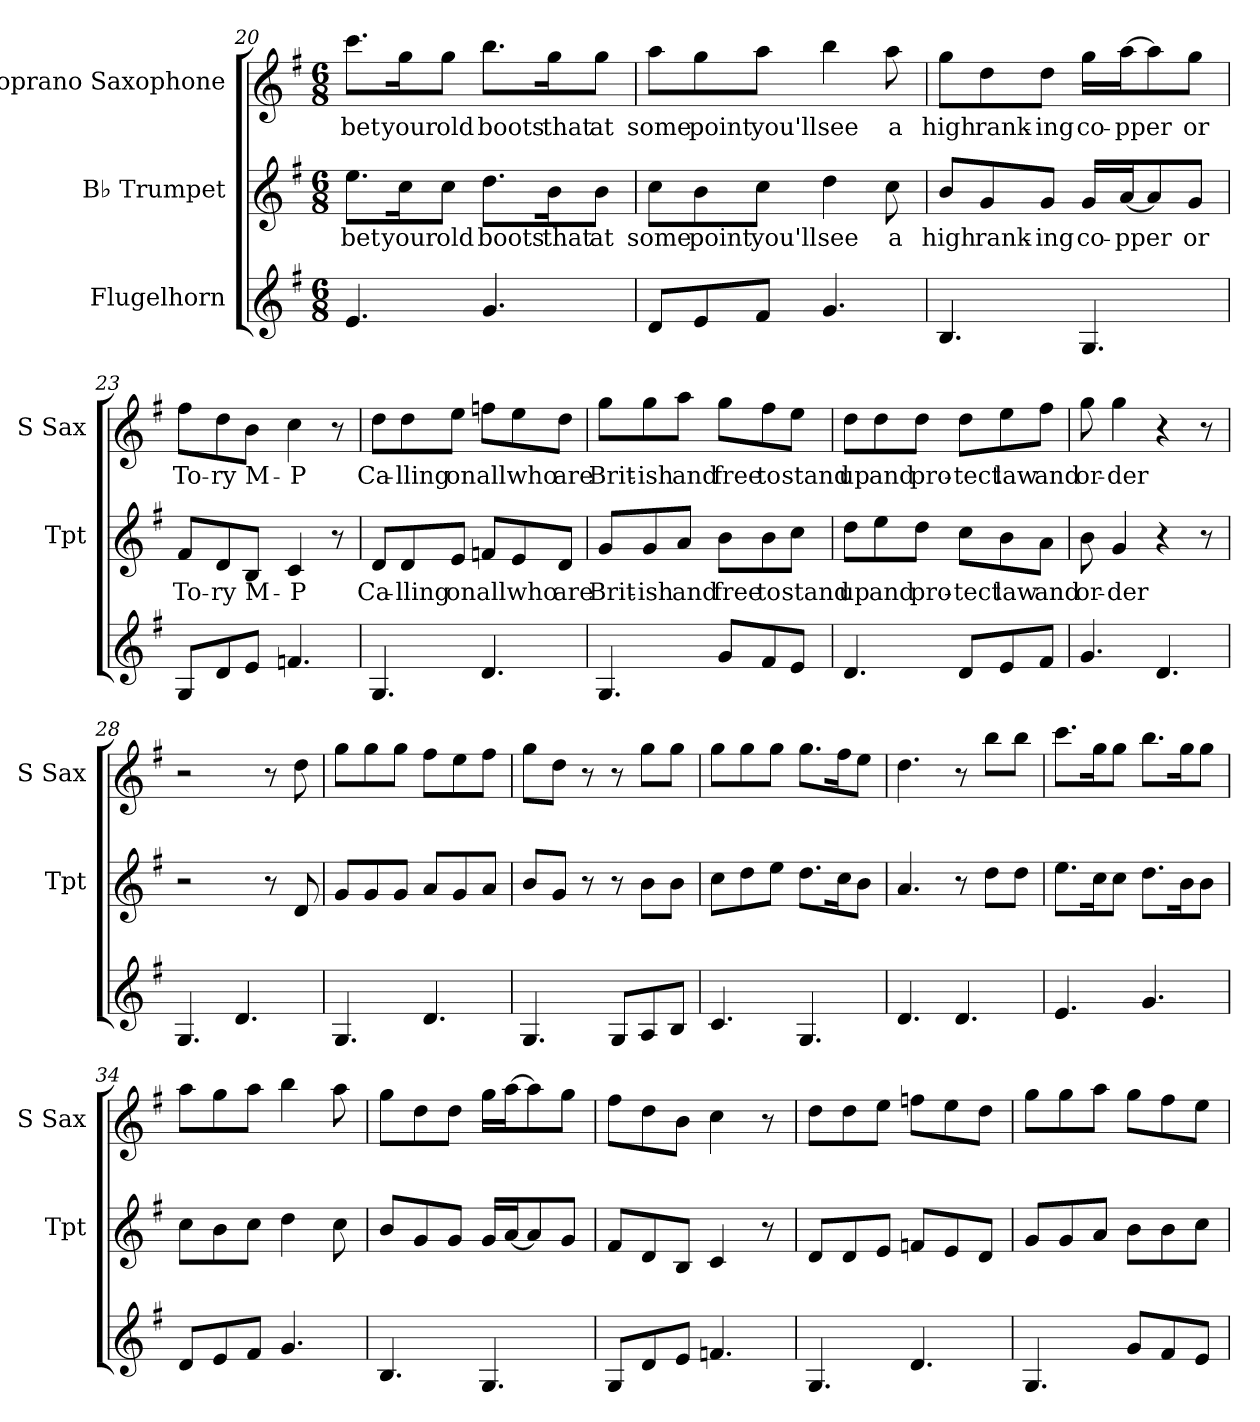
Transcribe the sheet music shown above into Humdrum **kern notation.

**kern	**kern	**text	**kern	**text
*part3	*part2	*part2	*part1	*part1
*staff3	*staff2	*staff2	*staff1	*staff1
*I"Flugelhorn	*I"B♭ Trumpet	*	*I"Soprano Saxophone	*
*	*I'Tpt	*	*I'S Sax	*
*clefG2	*clefG2	*	*clefG2	*
*ITrd1c2	*ITrd1c2	*	*ITrd1c2	*
*k[b-]	*k[b-]	*	*k[b-]	*
*M6/8	*M6/8	*	*M6/8	*
=20	=20	=20	=20	=20
!	!	!LO:LY:b	!	!LO:LY:b
4.d/	8.dd\L	bet	8.bb-\L	bet
!	!	!LO:LY:b	!	!LO:LY:b
.	16b-\K	your	16ff\K	your
!	!	!LO:LY:b	!	!LO:LY:b
.	8b-\J	old	8ff\J	old
!	!	!LO:LY:b	!	!LO:LY:b
4.f/	8.cc\L	boots	8.aa\L	boots
!	!	!LO:LY:b	!	!LO:LY:b
.	16a\K	that	16ff\K	that
!	!	!LO:LY:b	!	!LO:LY:b
.	8a\J	at	8ff\J	at
!!LO:LB:g=z
=21	=21	=21	=21	=21
!	!	!LO:LY:b	!	!LO:LY:b
8c/L	8b-\L	some	8gg\L	some
!	!	!LO:LY:b	!	!LO:LY:b
8d/	8a\	point	8ff\	point
!	!	!LO:LY:b	!	!LO:LY:b
8e/J	8b-\J	you'll	8gg\J	you'll
!	!	!LO:LY:b	!	!LO:LY:b
4.f/	4cc\	see	4aa\	see
!	!	!LO:LY:b	!	!LO:LY:b
.	8b-\	a	8gg\	a
=22	=22	=22	=22	=22
!	!	!LO:LY:b	!	!LO:LY:b
4.A/	8a/L	high	8ff\L	high
!	!	!LO:LY:b	!	!LO:LY:b
.	8f/	rank-	8cc\	rank-
!	!	!LO:LY:b	!	!LO:LY:b
.	8f/J	-ing	8cc\J	-ing
!	!	!LO:LY:b	!	!LO:LY:b
4.F/	16f/LL	co-	16ff\LL	co-
!	!	!LO:LY:b	!	!LO:LY:b
.	[16g/J	-pper	[16gg\J	-pper
.	8g/]	.	8gg\]	.
!	!	!LO:LY:b	!	!LO:LY:b
.	8f/J	or	8ff\J	or
=23	=23	=23	=23	=23
!	!	!LO:LY:b	!	!LO:LY:b
8F/L	8e/L	To-	8ee\L	To-
!	!	!LO:LY:b	!	!LO:LY:b
8c/	8c/	-ry	8cc\	-ry
!	!	!LO:LY:b	!	!LO:LY:b
8d/J	8A/J	M-	8a\J	M-
!	!	!LO:LY:b	!	!LO:LY:b
4.e-X/	4B-/	-P	4b-\	-P
.	8r	.	8r	.
=24	=24	=24	=24	=24
!	!	!LO:LY:b	!	!LO:LY:b
4.F/	8c/L	Ca-	8cc\L	Ca-
!	!	!LO:LY:b	!	!LO:LY:b
.	8c/	-lling	8cc\	-lling
!	!	!LO:LY:b	!	!LO:LY:b
.	8d/J	on	8dd\J	on
!	!	!LO:LY:b	!	!LO:LY:b
4.c/	8e-X/L	all	8ee-X\L	all
!	!	!LO:LY:b	!	!LO:LY:b
.	8d/	who	8dd\	who
!	!	!LO:LY:b	!	!LO:LY:b
.	8c/J	are	8cc\J	are
!!LO:PB:g=z
=25	=25	=25	=25	=25
!	!	!LO:LY:b	!	!LO:LY:b
4.F/	8f/L	Brit-	8ff\L	Brit-
!	!	!LO:LY:b	!	!LO:LY:b
.	8f/	-ish	8ff\	-ish
!	!	!LO:LY:b	!	!LO:LY:b
.	8g/J	and	8gg\J	and
!	!	!LO:LY:b	!	!LO:LY:b
8f/L	8a\L	free	8ff\L	free
!	!	!LO:LY:b	!	!LO:LY:b
8e/	8a\	to	8ee\	to
!	!	!LO:LY:b	!	!LO:LY:b
8d/J	8b-\J	stand	8dd\J	stand
=26	=26	=26	=26	=26
!	!	!LO:LY:b	!	!LO:LY:b
4.c/	8cc\L	up	8cc\L	up
!	!	!LO:LY:b	!	!LO:LY:b
.	8dd\	and	8cc\	and
!	!	!LO:LY:b	!	!LO:LY:b
.	8cc\J	pro-	8cc\J	pro-
!	!	!LO:LY:b	!	!LO:LY:b
8c/L	8b-\L	-tect	8cc\L	-tect
!	!	!LO:LY:b	!	!LO:LY:b
8d/	8a\	law	8dd\	law
!	!	!LO:LY:b	!	!LO:LY:b
8e/J	8g\J	and	8ee\J	and
=27	=27	=27	=27	=27
!	!	!LO:LY:b	!	!LO:LY:b
4.f/	8a\	or-	8ff\	or-
!	!	!LO:LY:b	!	!LO:LY:b
.	4f/	-der	4ff\	-der
4.c/	4r	.	4r	.
.	8r	.	8r	.
=28	=28	=28	=28	=28
4.F/	2r	.	2r	.
4.c/	.	.	.	.
.	8r	.	8r	.
.	8c/	.	8cc\	.
=29	=29	=29	=29	=29
4.F/	8f/L	.	8ff\L	.
.	8f/	.	8ff\	.
.	8f/J	.	8ff\J	.
4.c/	8g/L	.	8ee\L	.
.	8f/	.	8dd\	.
.	8g/J	.	8ee\J	.
=30	=30	=30	=30	=30
4.F/	8a/L	.	8ff\L	.
.	8f/J	.	8cc\J	.
.	8r	.	8r	.
8F/L	8r	.	8r	.
8G/	8a\L	.	8ff\L	.
8A/J	8a\J	.	8ff\J	.
!!LO:LB:g=z
=31	=31	=31	=31	=31
4.B-/	8b-\L	.	8ff\L	.
.	8cc\	.	8ff\	.
.	8dd\J	.	8ff\J	.
4.F/	8.cc\L	.	8.ff\L	.
.	16b-\K	.	16ee\K	.
.	8a\J	.	8dd\J	.
=32	=32	=32	=32	=32
4.c/	4.g/	.	4.cc\	.
4.c/	8r	.	8r	.
.	8cc\L	.	8aa\L	.
.	8cc\J	.	8aa\J	.
=33	=33	=33	=33	=33
4.d/	8.dd\L	.	8.bb-\L	.
.	16b-\K	.	16ff\K	.
.	8b-\J	.	8ff\J	.
4.f/	8.cc\L	.	8.aa\L	.
.	16a\K	.	16ff\K	.
.	8a\J	.	8ff\J	.
=34	=34	=34	=34	=34
8c/L	8b-\L	.	8gg\L	.
8d/	8a\	.	8ff\	.
8e/J	8b-\J	.	8gg\J	.
4.f/	4cc\	.	4aa\	.
.	8b-\	.	8gg\	.
=35	=35	=35	=35	=35
4.A/	8a/L	.	8ff\L	.
.	8f/	.	8cc\	.
.	8f/J	.	8cc\J	.
4.F/	16f/LL	.	16ff\LL	.
.	[16g/J	.	[16gg\J	.
.	8g/]	.	8gg\]	.
.	8f/J	.	8ff\J	.
=36	=36	=36	=36	=36
8F/L	8e/L	.	8ee\L	.
8c/	8c/	.	8cc\	.
8d/J	8A/J	.	8a\J	.
4.e-X/	4B-/	.	4b-\	.
.	8r	.	8r	.
=37	=37	=37	=37	=37
4.F/	8c/L	.	8cc\L	.
.	8c/	.	8cc\	.
.	8d/J	.	8dd\J	.
4.c/	8e-X/L	.	8ee-X\L	.
.	8d/	.	8dd\	.
.	8c/J	.	8cc\J	.
!!LO:LB:g=z
=38	=38	=38	=38	=38
4.F/	8f/L	.	8ff\L	.
.	8f/	.	8ff\	.
.	8g/J	.	8gg\J	.
8f/L	8a\L	.	8ff\L	.
8e/	8a\	.	8ee\	.
8d/J	8b-\J	.	8dd\J	.
=	=	=	=	=
*-	*-	*-	*-	*-
